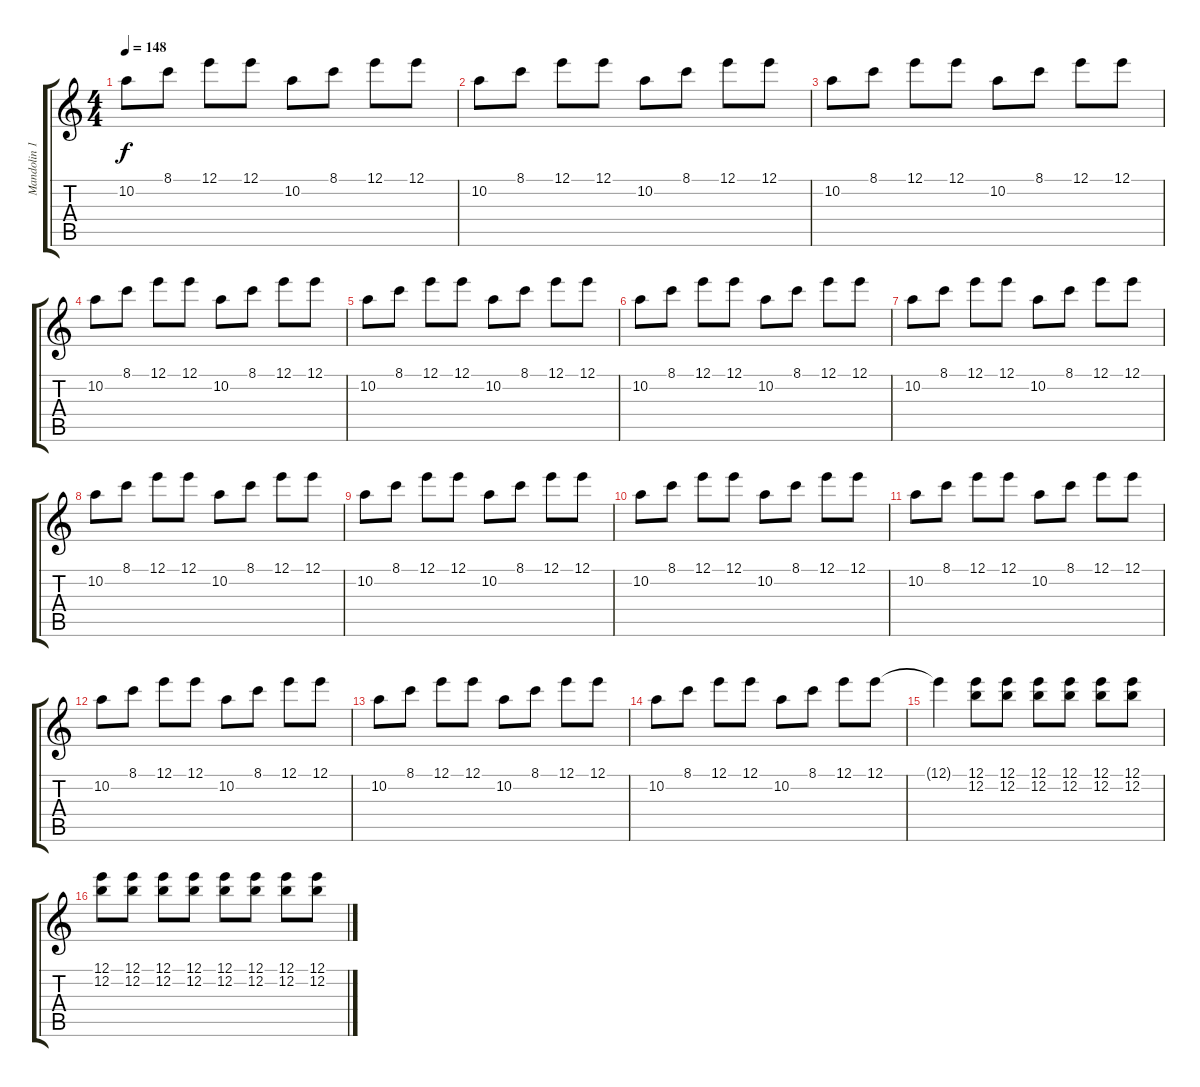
\track ("Mandolin 1" "Mandolin 1") {instrument acousticguitarnylon}
\staff {score tabs}
\tuning (E4 B3 G3 D3 A2 E2) {hide}
\ts (4 4)
\tempo 148
\clef g2
\ks c
10.2.8{dy f} 8.1.8 12.1.8 12.1.8 10.2.8 8.1.8 12.1.8 12.1.8 |
10.2.8 8.1.8 12.1.8 12.1.8 10.2.8 8.1.8 12.1.8 12.1.8 |
10.2.8 8.1.8 12.1.8 12.1.8 10.2.8 8.1.8 12.1.8 12.1.8 |
10.2.8 8.1.8 12.1.8 12.1.8 10.2.8 8.1.8 12.1.8 12.1.8 |
10.2.8 8.1.8 12.1.8 12.1.8 10.2.8 8.1.8 12.1.8 12.1.8 |
10.2.8 8.1.8 12.1.8 12.1.8 10.2.8 8.1.8 12.1.8 12.1.8 |
10.2.8 8.1.8 12.1.8 12.1.8 10.2.8 8.1.8 12.1.8 12.1.8 |
10.2.8 8.1.8 12.1.8 12.1.8 10.2.8 8.1.8 12.1.8 12.1.8 |
10.2.8 8.1.8 12.1.8 12.1.8 10.2.8 8.1.8 12.1.8 12.1.8 |
10.2.8 8.1.8 12.1.8 12.1.8 10.2.8 8.1.8 12.1.8 12.1.8 |
10.2.8 8.1.8 12.1.8 12.1.8 10.2.8 8.1.8 12.1.8 12.1.8 |
10.2.8 8.1.8 12.1.8 12.1.8 10.2.8 8.1.8 12.1.8 12.1.8 |
10.2.8 8.1.8 12.1.8 12.1.8 10.2.8 8.1.8 12.1.8 12.1.8 |
10.2.8 8.1.8 12.1.8 12.1.8 10.2.8 8.1.8 12.1.8 12.1.8 |
12.1{t}.4 (12.1 12.2).8 (12.1 12.2).8 (12.1 12.2).8 (12.1 12.2).8 (12.1 12.2).8 (12.1 12.2).8 |
(12.1 12.2).8 (12.1 12.2).8 (12.1 12.2).8 (12.1 12.2).8 (12.1 12.2).8 (12.1 12.2).8 (12.1 12.2).8 (12.1 12.2).8
